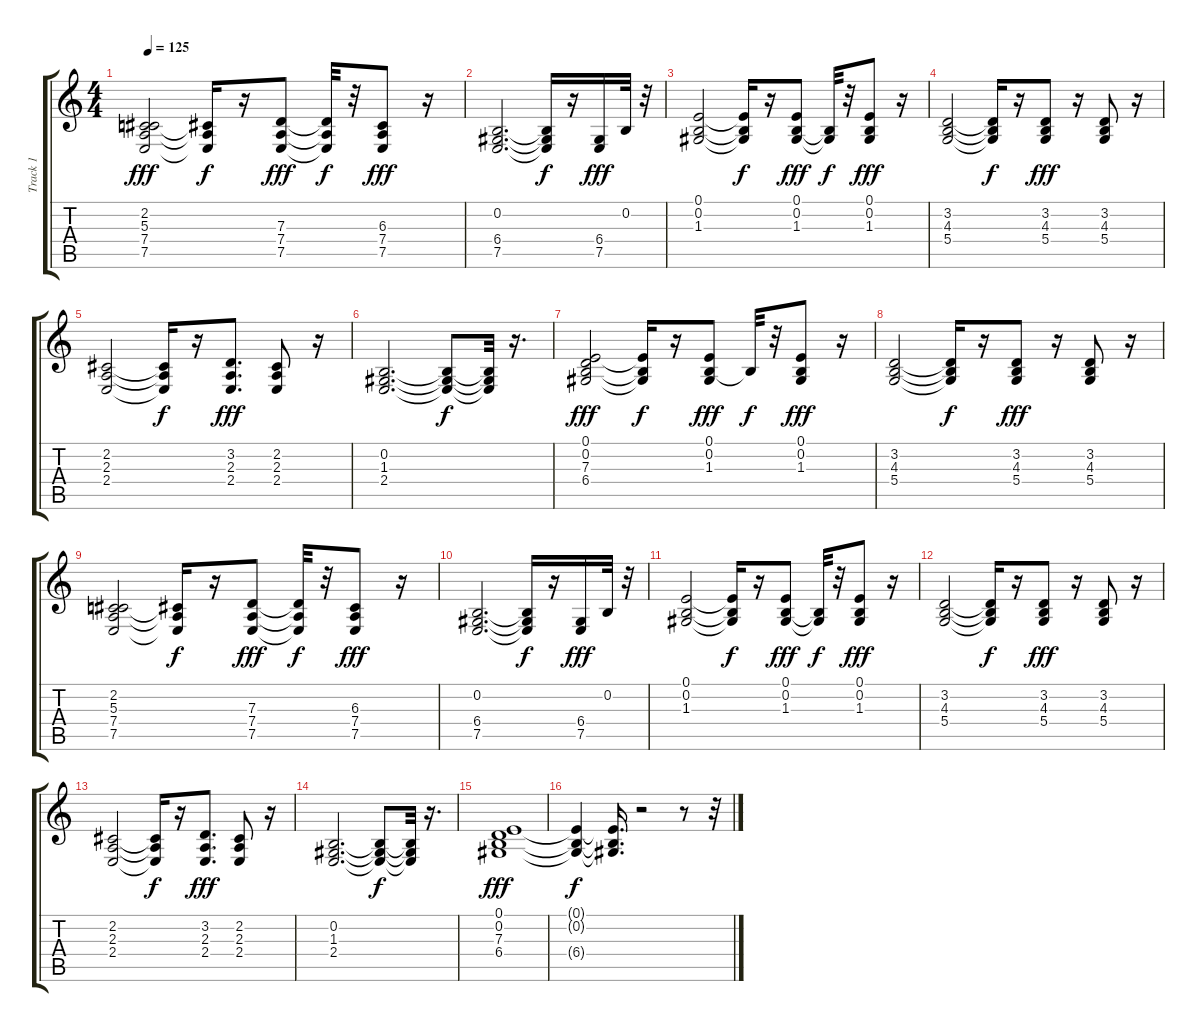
\track ("Track 1" "Track 1") {instrument brightacousticpiano}
\staff {score tabs}
\tuning (E4 B3 G3 D3 A2 E2) {hide}
\ts (4 4)
\tempo 125
\clef g2
\ks c
(2.2 5.3 7.4 7.5).2{dy fff} (2.2{t} 7.4{t} 7.5{t}).16{dy f} r.16 (7.3 7.4 7.5).8{dy fff} (7.3{t} 7.4{t} 7.5{t}).32{dy f} r.32 (6.3 7.4 7.5).8{dy fff} r.16 |
(0.2 6.4 7.5).2{d} (0.2{t} 6.4{t} 7.5{t}).16{dy f} r.16 (6.4 7.5).16{dy fff} 0.2.32 r.32 |
(0.1 0.2 1.3).2 (0.1{t} 0.2{t} 1.3{t}).16{dy f} r.16 (0.1 0.2 1.3).8{dy fff} (0.2{t} 1.3{t}).32{dy f} r.32 (0.1 0.2 1.3).8{dy fff} r.16 |
(3.2 4.3 5.4).2 (3.2{t} 4.3{t} 5.4{t}).16{dy f} r.16 (3.2 4.3 5.4).8{dy fff} r.16 (3.2 4.3 5.4).8 r.16 |
(2.2 2.3 2.4).2 (2.2{t} 2.3{t} 2.4{t}).16{dy f} r.16 (3.2 2.3 2.4).8{d dy fff} (2.2 2.3 2.4).8 r.16 |
(0.2 1.3 2.4).2{d} (0.2{t} 1.3{t} 2.4{t}).8{dy f} (0.2{t} 1.3{t} 2.4{t}).32 r.16{d} |
(0.1 0.2 7.3 6.4).2{dy fff} (0.1{t} 0.2{t} 6.4{t}).16{dy f} r.16 (0.1 0.2 1.3).8{dy fff} 0.2{t}.32{dy f} r.32 (0.1 0.2 1.3).8{dy fff} r.16 |
(3.2 4.3 5.4).2 (3.2{t} 4.3{t} 5.4{t}).16{dy f} r.16 (3.2 4.3 5.4).8{dy fff} r.16 (3.2 4.3 5.4).8 r.16 |
(2.2 5.3 7.4 7.5).2 (2.2{t} 7.4{t} 7.5{t}).16{dy f} r.16 (7.3 7.4 7.5).8{dy fff} (7.3{t} 7.4{t} 7.5{t}).32{dy f} r.32 (6.3 7.4 7.5).8{dy fff} r.16 |
(0.2 6.4 7.5).2{d} (0.2{t} 6.4{t} 7.5{t}).16{dy f} r.16 (6.4 7.5).16{dy fff} 0.2.32 r.32 |
(0.1 0.2 1.3).2 (0.1{t} 0.2{t} 1.3{t}).16{dy f} r.16 (0.1 0.2 1.3).8{dy fff} (0.2{t} 1.3{t}).32{dy f} r.32 (0.1 0.2 1.3).8{dy fff} r.16 |
(3.2 4.3 5.4).2 (3.2{t} 4.3{t} 5.4{t}).16{dy f} r.16 (3.2 4.3 5.4).8{dy fff} r.16 (3.2 4.3 5.4).8 r.16 |
(2.2 2.3 2.4).2 (2.2{t} 2.3{t} 2.4{t}).16{dy f} r.16 (3.2 2.3 2.4).8{d dy fff} (2.2 2.3 2.4).8 r.16 |
(0.2 1.3 2.4).2{d} (0.2{t} 1.3{t} 2.4{t}).8{dy f} (0.2{t} 1.3{t} 2.4{t}).32 r.16{d} |
(0.1 0.2 7.3 6.4).1{dy fff} |
(0.1{t} 0.2{t} 6.4{t}).4{dy f} (0.1{t} 0.2{t} 6.4{t}).16{d} r.2 r.8 r.32
